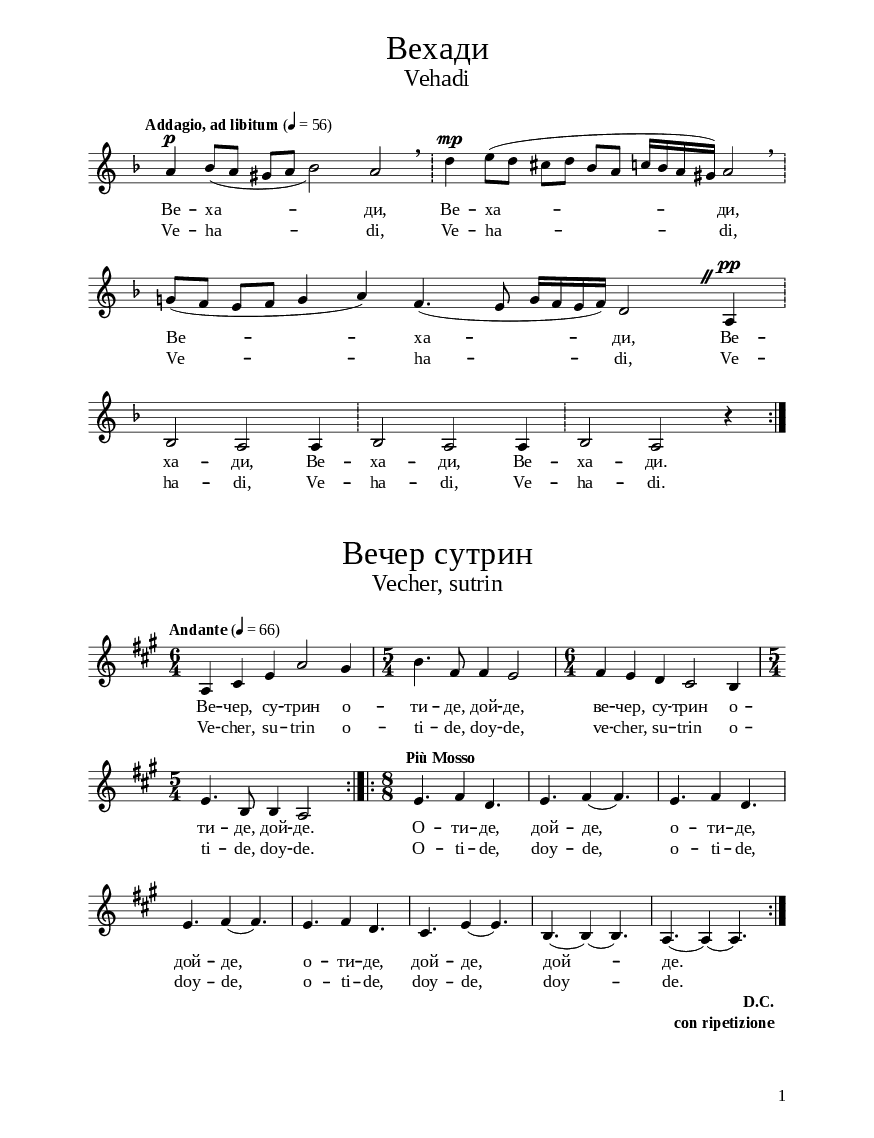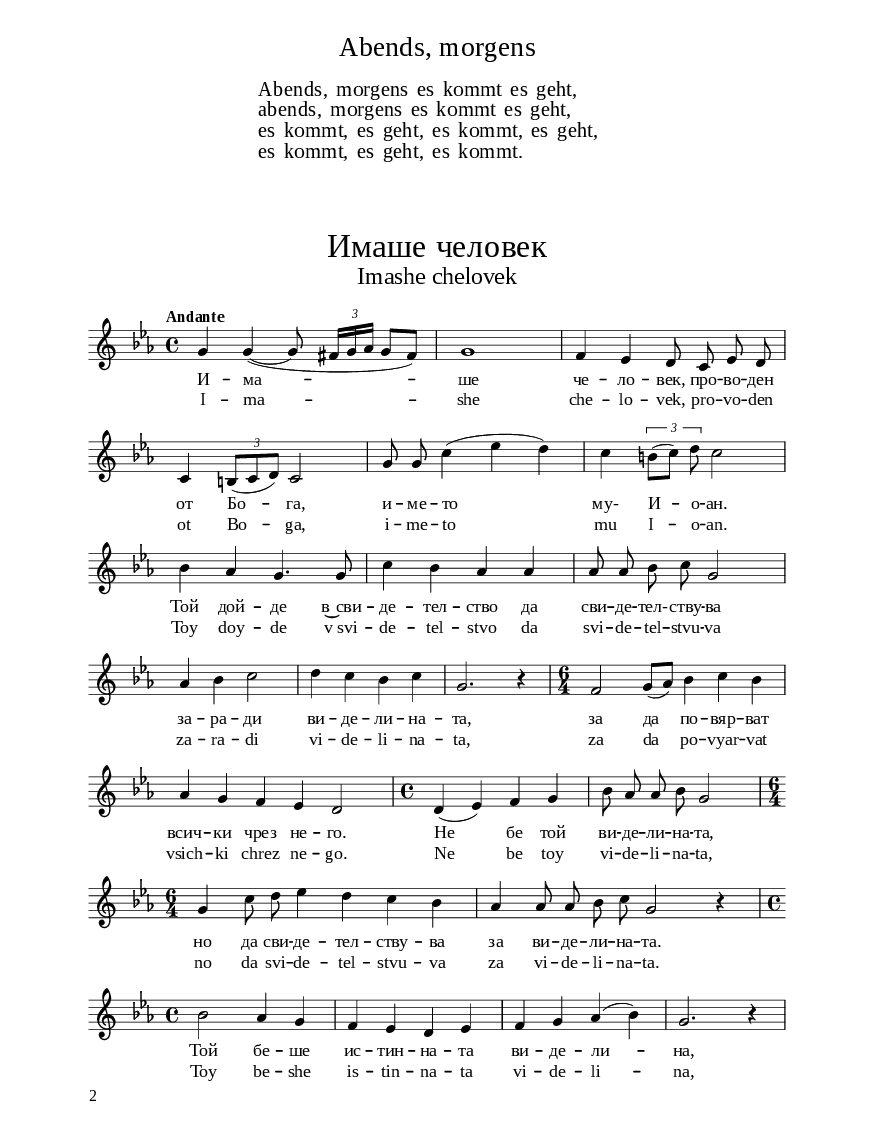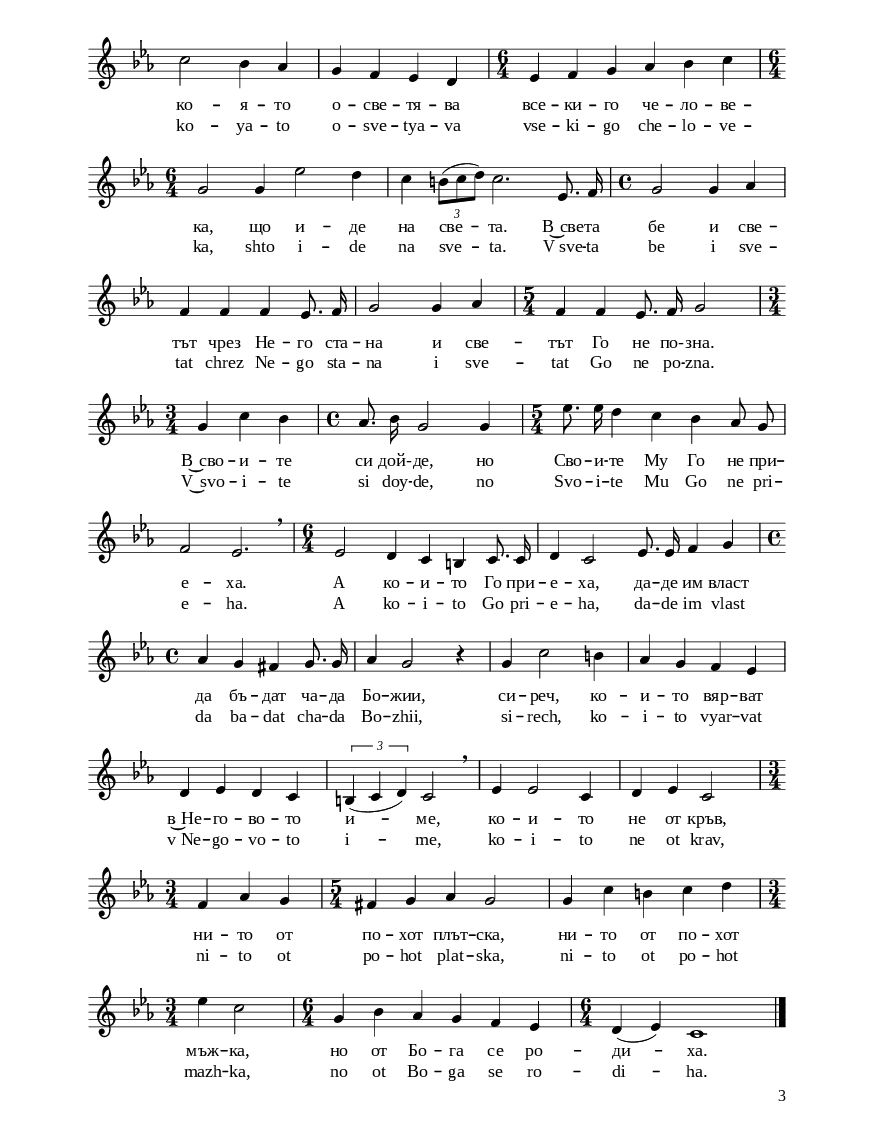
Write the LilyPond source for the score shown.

\version "2.24.0"

% include paper part and global functions
\include "include/globals.ily"

\bookpart {
  \include "include/bookpart-paper.ily"
  \score {
    \include "include/score-layout.ily"

    \new Voice \absolute {
      \clef treble
      \key d \minor
      \tempoFunc "Addagio, ad libitum" 4 "56"

      \autoBeamOff
      \omit Score.TimeSignature
      \cadenzaOn % allows custom bar lines


      \repeat volta 2 {
        \slurDown a'4^\p bes'8 [ ( a'] gis' [a'] bes'2 ) \slurNeutral a' \bar "!"  \breathe  d''4^\mp  e''8 ( [d''] cis'' [d''] bes' [a'] c''16 [bes' a' gis'!] ) a'2 \bar "!" \breathe \break |

        \time 10/4 g'8 ([ f'] e' [f'] g'4 a' ) f'4. ( e'8 g'16 [f' e' f'] ) d'2
        \override BreathingSign.text = \markup {
          \musicglyph "scripts.caesura.straight"
        }
        \breathe
        a4^\pp \bar "!" \break |


        bes2 a2 a4 \bar "!"  bes2 a a4  \bar "!"  bes2 a r4
      } \break
    }

    \addlyrics {
      Ве -- ха -- ди, Ве -- ха -- ди, Ве -- ха -- ди,
      Ве -- ха -- ди, Ве -- ха -- ди, Ве -- ха -- ди.
    }
    \addlyrics {
      Ve -- ha -- di, Ve -- ha -- di, Ve -- ha -- di,
      Ve -- ha -- di, Ve -- ha -- di, Ve -- ha -- di.}
      \header {
        title = \titleFunc "Вехади" "Vehadi"
      }

      \midi{}

    } % score
    %

    \include "include/bookpart-paper.ily"
    \score {
      \include "include/score-layout.ily"

      \new Voice \absolute {
        \clef treble
        \key a \major
        \time 6/4
        \tempoFunc "Andante" 4 "66"
        \autoBeamOff

        a4 cis' e' a'2 gis'4 |  \time 5/4  b'4. fis'8 fis'4 e'2 | \time 6/4  fis'4 e' d' cis'2 b4 \break |

        \time 5/4  e'4. b8 b4 a2 | \bar ":|.|:" \time 8/8 \tempo  "      Più Mosso"

        e'4. fis'4 d'4. | e'4. fis'4 ~ fis'4. | e'4. fis'4 d'4. \break |

        e'4. fis'4 ~ fis'4. |e'4. fis'4 d'4. | cis'4. e'4 ~ e'4. | b4. ~ b4 ~ b4. | a4. ~ a4 ~ a4. | \bar ":|."


      }

      \addlyrics {
        Ве -- чер,
        су -- трин о -- ти -- де, дой -- де, ве -- чер,
        су -- трин о -- ти -- де, дой -- де. О -- ти --
        де, дой -- де, о -- ти -- де, дой -- де, о -- ти
        -- де, дой -- де, дой -- де.}
        \addlyrics {
          Ve -- cher,
          su -- trin o -- ti -- de, doy -- de, ve -- cher,
          su -- trin o -- ti -- de, doy -- de. O -- ti --
          de, doy -- de, o -- ti -- de, doy -- de, o -- ti
          -- de, doy -- de, doy -- de.}
          \header {
            title = \titleFunc "Вечер сутрин" "Vecher, sutrin"
          }

          \midi{}

        } % score

        \markup \dc-two "D.C." "con ripetizione"

        \pageBreak

        % include foreign translation(s) of the song
        \version "2.24.0"

\markup \fill-line { \fontsize #deTitleFontSize "Abends, morgens" }
\markup \null
\markup \null
\markup \fontsize #deCoupletFontSize {
  \hspace #14
  \override #`(baseline-skip . ,deCoupletBaselineSkip)


  
  \column {
     \line { "   "Abends, morgens es kommt es geht, }
     \line { "   "abends, morgens es kommt es geht, }
     \line { "   "es kommt, es geht, es kommt, es geht, }
     \line { "   "es kommt, es geht, es kommt. }
  }
}    


        \markup \empty-three
        \include "include/bookpart-paper.ily"
        \score {
          \include "include/score-layout.ily"

          \new Voice \absolute {
            \clef treble
            \key c \minor
            \time 4/4
            \tempo "Andante"

            \autoBeamOff
            g'4  g' ( ~ g'8 \times 2/3  { fis'16 [g'16 as'] } g'8 [ fis'] ) | g'1 | f'4 es' d'8 c' es' d' \break |

            c'4  \times 2/3  { b8 ( [c' d'8] )  } c'2 | g'8 g' c''4 ( es'' d'' ) | \tupletUp c''4 \tuplet 3/2 { b'8 ([ c''] ) d''8 } c''2 \break \tupletNeutral |

            bes'4 as' g'4. g'8 | c''4 bes' as' as' | as'8 as' bes' c'' g'2 \break |

            as'4 bes' c''2 |  d''4 c'' bes' c'' | g'2. r4 |  \time 6/4  f'2 g'8 [( as' )] bes'4 c'' bes' \break |

            as'4 g' f' es' d'2 | \time 4/4  d'4 ( es' ) f' g' | bes'8 as' as' bes' g'2 \break |

            \time 6/4  g'4 c''8 d'' es''4 d'' c'' bes' | as'4 as'8 as' bes' c'' g'2 r4 \break |

            \time 4/4  bes'2 as'4 g' | f'4 es' d' es' | f'4 g' as' ( bes' ) | g'2. r4 \break |

            c''2 bes'4 as' | g'4 f' es' d' | \time 6/4  es'4 f' g' as' bes' c'' | \break

            \time 6/4  g'2 g'4 es''2 d''4 | c''4  \times 2/3  { b'8 ( [c'' d''8] ) } c''2.  es'8. f'16 \noBeam | \time 4/4  g'2 g'4 as' \break |

            f'4 f' f' es'8. f'16 | g'2 g'4 as' | \time 5/4  f'4 f' es'8. f'16 g'2 \break |

            \time 3/4  g'4 c'' bes' | \time 4/4  as'8. bes'16 g'2 g'4 | \time 5/4  es''8. es''16 d''4 c'' bes' as'8 g' \break |

            f'2 es'2. \breathe | \time 6/4  es'2 d'4 c' b c'8. c'16 | d'4 c'2 es'8. es'16 f'4 g' \break |

            \time 4/4  as'4 g' fis' g'8. g'16 \noBeam | as'4 g'2 r4 | g'4 c''2 b'4 | as'4 g' f' es' \break |

            d'4 es' d' c' | \times 2/3  {
              b4 ( c'4 d' )} c'2 \breathe | es'4 es'2 c'4 | d'4 es' c'2 \break |

              \time 3/4  f'4 as' g' | \time 5/4  fis'4 g' as' g'2 | g'4 c'' b' c'' d'' \break |

              \time 3/4  es''4 c''2 | \time 6/4  g'4 bes' as' g' f' es' | \time 6/4  d'4 ( es' ) c'1 | \bar "|."
            }

            \addlyrics {
              И -- ма --
              ше че -- ло -- век, про -- во -- ден от Бо --
              га, и -- ме -- то му- И -- о -- ан. Той дой --
              де в~сви -- де -- тел -- ство да сви -- де -- "тел-"
              -- ству -- ва за -- ра -- ди ви -- де -- ли -- на
              -- та, за да по -- вяр -- ват всич -- ки чрез не
              -- го. Не бе той ви -- де -- ли -- на -- та, но
              да сви -- де -- тел -- ству -- ва за ви -- де --
              ли -- на -- та. Той бе -- ше ис -- тин -- на --
              та ви -- де -- ли -- на, ко -- я -- то о -- све
              -- тя -- ва все -- ки -- го че -- ло -- ве -- ка,
              що и -- де на све -- та. В~све -- та бе и све
              -- тът чрез Не -- го ста -- на и све -- тът Го
              не "по-" -- зна. В~сво -- и -- те си "дой-" -- де, но
              Сво -- и -- те Му Го не при -- е -- ха. А ко
              -- и -- то Го при -- е -- ха, да -- де им власт
              да бъ -- дат ча -- да Бо -- жии, си -- реч, ко
              -- и -- то вяр -- ват в~Не -- го -- во -- то и --
              ме, ко -- и -- то не от кръв, ни -- то от по
              -- хот плът -- ска, ни -- то от по -- хот мъж --
              ка, но от Бо -- га се ро -- ди -- ха.}
              \addlyrics {
                I -- ma --
                she che -- lo -- vek, pro -- vo -- den ot Bo --
                ga, i -- me -- to mu I -- o -- an. Toy doy --
                de v_svi -- de -- tel -- stvo da svi -- de -- tel
                -- stvu -- va za -- ra -- di vi -- de -- li -- na
                -- ta, za da po -- vyar -- vat vsich -- ki chrez ne
                -- go. Ne be toy vi -- de -- li -- na -- ta, no
                da svi -- de -- tel -- stvu -- va za vi -- de --
                li -- na -- ta. Toy be -- she is -- tin -- na --
                ta vi -- de -- li -- na, ko -- ya -- to o -- sve
                -- tya -- va vse -- ki -- go che -- lo -- ve -- ka,
                shto i -- de na sve -- ta. V_sve -- ta be i sve
                -- tat chrez Ne -- go sta -- na i sve -- tat Go
                ne po -- zna. V~svo -- i -- te si doy -- de, no
                Svo -- i -- te Mu Go ne pri -- e -- ha. A ko
                -- i -- to Go pri -- e -- ha, da -- de im vlast
                da ba -- dat cha -- da Bo -- zhii, si -- rech, ko
                -- i -- to vyar -- vat v_Ne -- go -- vo -- to i --
                me, ko -- i -- to ne ot krav, ni -- to ot po
                -- hot plat -- ska, ni -- to ot po -- hot mazh --
                ka, no ot Bo -- ga se ro -- di -- ha.}

                \header {
                  title = \titleFunc "Имаше человек" "Imashe chelovek"
                }

                \midi{}

              } % score



              % include foreign translation(s) of the song
              \version "2.20.0"

\markup \fill-line { \fontsize #6 "Da war ein Mensch" }
\markup \null
\markup \null
\markup \fontsize #+2.5 {
    \hspace #12
    \override #'(baseline-skip . 2)
    
        \column {

     \line { " " } 
     
    \line { " " Da war ein Mensch, von Gott gesandt,  }

\line { " " sein Name: Johannes. }

\line { " " Dieser kam zum Zeugnis,  }

\line { " " dass er zeugte von dem Licht, }

\line { " " damit alle durch ihn glaubten. }

\line { " " Er war nicht das Licht,  }

\line { " " sondern er kam, dass er zeugte von dem Licht. }

\line { " " Er war das wahrhaftige Licht,  }

\line { " " das jeden Menschen erleuchtet, }

\line { " " der in die Welt kommt. }

\line { " " Er war in der Welt }

\line { " " und die Welt wurde durch ihn }

\line { " " und die Welt kannte ihn nicht. }

\line { " " Er kam in das Seine }

\line { " " und die Seinen nahmen ihn nicht an; }

\line { " " so viele ihn aber aufnahmen, denen gab er Macht, }

\line { " " Kinder Gottes zu werden, }

\line { " " denen, die an seinen Namen glauben; }

\line { " " die nicht aus Geblüt,  }

\line { " " auch nicht aus dem Willen des Fleisches,  }

\line { " " auch nicht aus dem Willen des Mannes,  }

\line { " " sondern aus Gott geboren sind.  }
     
    }
}
%}
   
 
 


 
    
   
    
 
%--------------------------------------------------------------------- 


            } % bookpart
